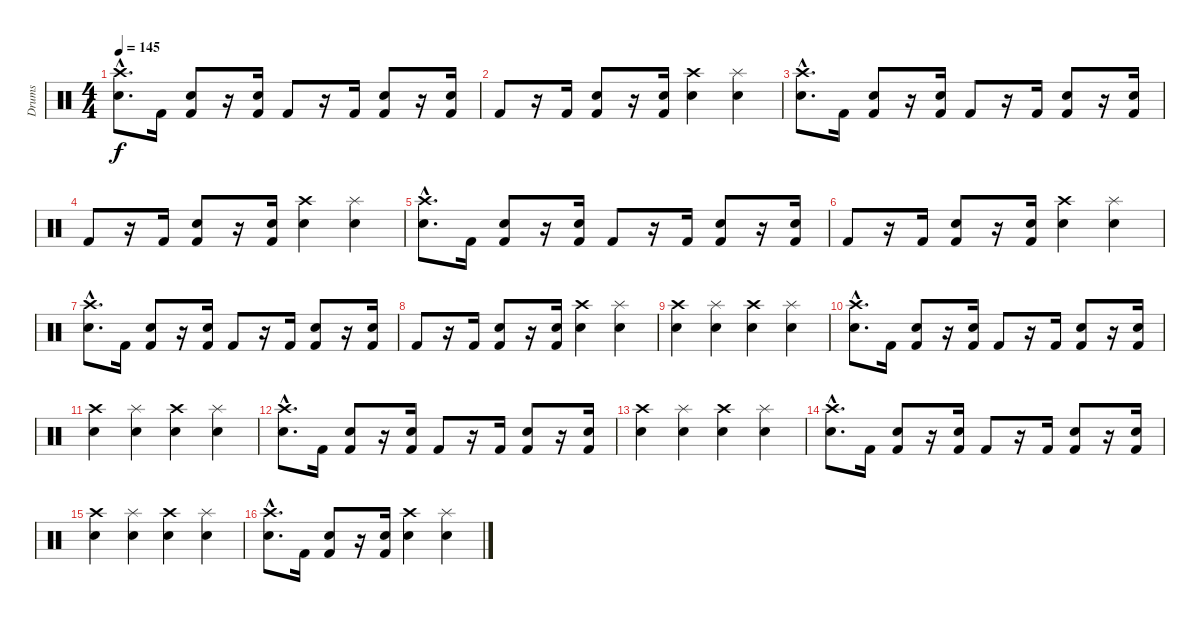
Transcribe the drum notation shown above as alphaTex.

\track ("Drums" "Drums") {instrument percussion}
\staff {score}
\articulation defaults
\ts (4 4)
\tempo 145
\clef neutral
\ks c
("Crash high (hit)"{hac} "Electric Snare (hit)"{hac}).8{d dy f} "Kick (hit) 2".16 ("Electric Snare (hit)" "Kick (hit) 2").8 r.16 ("Electric Snare (hit)" "Kick (hit) 2").16 "Kick (hit) 2".8 r.16 "Kick (hit) 2".16 ("Electric Snare (hit)" "Kick (hit) 2").8 r.16 ("Electric Snare (hit)" "Kick (hit) 2").16 |
"Kick (hit) 2".8 r.16 "Kick (hit) 2".16 ("Electric Snare (hit)" "Kick (hit) 2").8 r.16 ("Electric Snare (hit)" "Kick (hit) 2").16 ("Crash high (hit)" "Electric Snare (hit)").4 ("Splash (hit)" "Electric Snare (hit)").4 |
("Crash high (hit)"{hac} "Electric Snare (hit)"{hac}).8{d} "Kick (hit) 2".16 ("Electric Snare (hit)" "Kick (hit) 2").8 r.16 ("Electric Snare (hit)" "Kick (hit) 2").16 "Kick (hit) 2".8 r.16 "Kick (hit) 2".16 ("Electric Snare (hit)" "Kick (hit) 2").8 r.16 ("Electric Snare (hit)" "Kick (hit) 2").16 |
"Kick (hit) 2".8 r.16 "Kick (hit) 2".16 ("Electric Snare (hit)" "Kick (hit) 2").8 r.16 ("Electric Snare (hit)" "Kick (hit) 2").16 ("Crash high (hit)" "Electric Snare (hit)").4 ("Splash (hit)" "Electric Snare (hit)").4 |
("Crash high (hit)"{hac} "Electric Snare (hit)"{hac}).8{d} "Kick (hit) 2".16 ("Electric Snare (hit)" "Kick (hit) 2").8 r.16 ("Electric Snare (hit)" "Kick (hit) 2").16 "Kick (hit) 2".8 r.16 "Kick (hit) 2".16 ("Electric Snare (hit)" "Kick (hit) 2").8 r.16 ("Electric Snare (hit)" "Kick (hit) 2").16 |
"Kick (hit) 2".8 r.16 "Kick (hit) 2".16 ("Electric Snare (hit)" "Kick (hit) 2").8 r.16 ("Electric Snare (hit)" "Kick (hit) 2").16 ("Crash high (hit)" "Electric Snare (hit)").4 ("Splash (hit)" "Electric Snare (hit)").4 |
("Crash high (hit)"{hac} "Electric Snare (hit)"{hac}).8{d} "Kick (hit) 2".16 ("Electric Snare (hit)" "Kick (hit) 2").8 r.16 ("Electric Snare (hit)" "Kick (hit) 2").16 "Kick (hit) 2".8 r.16 "Kick (hit) 2".16 ("Electric Snare (hit)" "Kick (hit) 2").8 r.16 ("Electric Snare (hit)" "Kick (hit) 2").16 |
"Kick (hit) 2".8 r.16 "Kick (hit) 2".16 ("Electric Snare (hit)" "Kick (hit) 2").8 r.16 ("Electric Snare (hit)" "Kick (hit) 2").16 ("Crash high (hit)" "Electric Snare (hit)").4 ("Splash (hit)" "Electric Snare (hit)").4 |
("Crash high (hit)" "Electric Snare (hit)").4 ("Splash (hit)" "Electric Snare (hit)").4 ("Crash high (hit)" "Electric Snare (hit)").4 ("Splash (hit)" "Electric Snare (hit)").4 |
("Crash high (hit)"{hac} "Electric Snare (hit)"{hac}).8{d} "Kick (hit) 2".16 ("Electric Snare (hit)" "Kick (hit) 2").8 r.16 ("Electric Snare (hit)" "Kick (hit) 2").16 "Kick (hit) 2".8 r.16 "Kick (hit) 2".16 ("Electric Snare (hit)" "Kick (hit) 2").8 r.16 ("Electric Snare (hit)" "Kick (hit) 2").16 |
("Crash high (hit)" "Electric Snare (hit)").4 ("Splash (hit)" "Electric Snare (hit)").4 ("Crash high (hit)" "Electric Snare (hit)").4 ("Splash (hit)" "Electric Snare (hit)").4 |
("Crash high (hit)"{hac} "Electric Snare (hit)"{hac}).8{d} "Kick (hit) 2".16 ("Electric Snare (hit)" "Kick (hit) 2").8 r.16 ("Electric Snare (hit)" "Kick (hit) 2").16 "Kick (hit) 2".8 r.16 "Kick (hit) 2".16 ("Electric Snare (hit)" "Kick (hit) 2").8 r.16 ("Electric Snare (hit)" "Kick (hit) 2").16 |
("Crash high (hit)" "Electric Snare (hit)").4 ("Splash (hit)" "Electric Snare (hit)").4 ("Crash high (hit)" "Electric Snare (hit)").4 ("Splash (hit)" "Electric Snare (hit)").4 |
("Crash high (hit)"{hac} "Electric Snare (hit)"{hac}).8{d} "Kick (hit) 2".16 ("Electric Snare (hit)" "Kick (hit) 2").8 r.16 ("Electric Snare (hit)" "Kick (hit) 2").16 "Kick (hit) 2".8 r.16 "Kick (hit) 2".16 ("Electric Snare (hit)" "Kick (hit) 2").8 r.16 ("Electric Snare (hit)" "Kick (hit) 2").16 |
("Crash high (hit)" "Electric Snare (hit)").4 ("Splash (hit)" "Electric Snare (hit)").4 ("Crash high (hit)" "Electric Snare (hit)").4 ("Splash (hit)" "Electric Snare (hit)").4 |
("Crash high (hit)"{hac} "Electric Snare (hit)"{hac}).8{d} "Kick (hit) 2".16 ("Electric Snare (hit)" "Kick (hit) 2").8 r.16 ("Electric Snare (hit)" "Kick (hit) 2").16 ("Crash high (hit)" "Electric Snare (hit)").4 ("Splash (hit)" "Electric Snare (hit)").4
